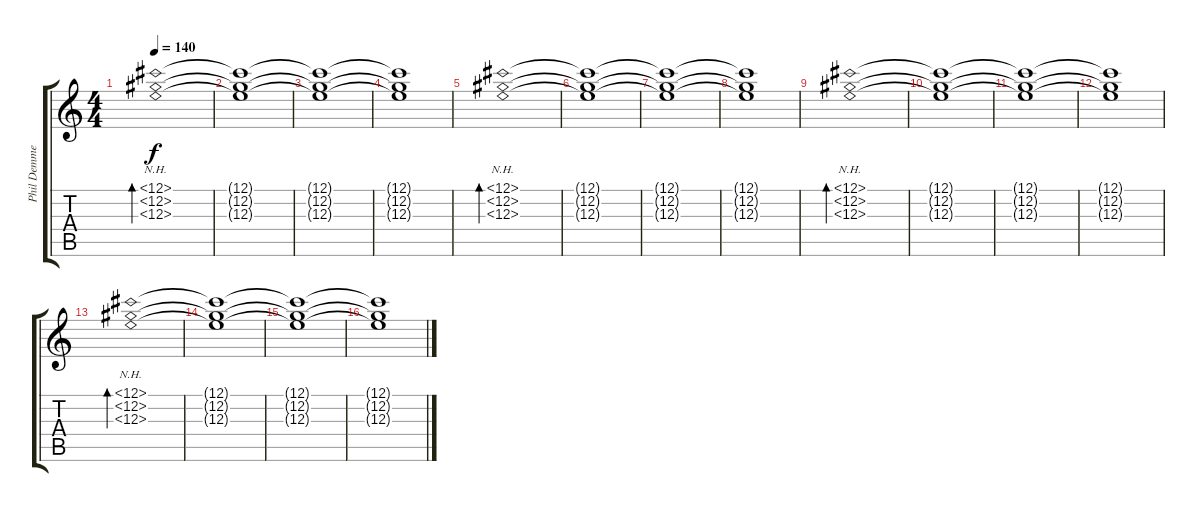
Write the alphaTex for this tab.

\track ("Phil Demmel Cl" "Phil Demme") {instrument electricguitarclean}
\staff {score tabs}
\tuning (Db4 Ab3 E3 B2 Gb2 B1) {hide}
\ts (4 4)
\tempo 140
\clef g2
\ks c
(12.1{nh} 12.2{nh} 12.3{nh}).1{bd 480 dy f instrument electricguitarclean} |
(12.1{t} 12.2{t} 12.3{t}).1 |
(12.1{t} 12.2{t} 12.3{t}).1 |
(12.1{t} 12.2{t} 12.3{t}).1 |
(12.1{nh} 12.2{nh} 12.3{nh}).1{bd 480} |
(12.1{t} 12.2{t} 12.3{t}).1 |
(12.1{t} 12.2{t} 12.3{t}).1 |
(12.1{t} 12.2{t} 12.3{t}).1 |
(12.1{nh} 12.2{nh} 12.3{nh}).1{bd 480} |
(12.1{t} 12.2{t} 12.3{t}).1 |
(12.1{t} 12.2{t} 12.3{t}).1 |
(12.1{t} 12.2{t} 12.3{t}).1 |
(12.1{nh} 12.2{nh} 12.3{nh}).1{bd 480} |
(12.1{t} 12.2{t} 12.3{t}).1 |
(12.1{t} 12.2{t} 12.3{t}).1 |
(12.1{t} 12.2{t} 12.3{t}).1
